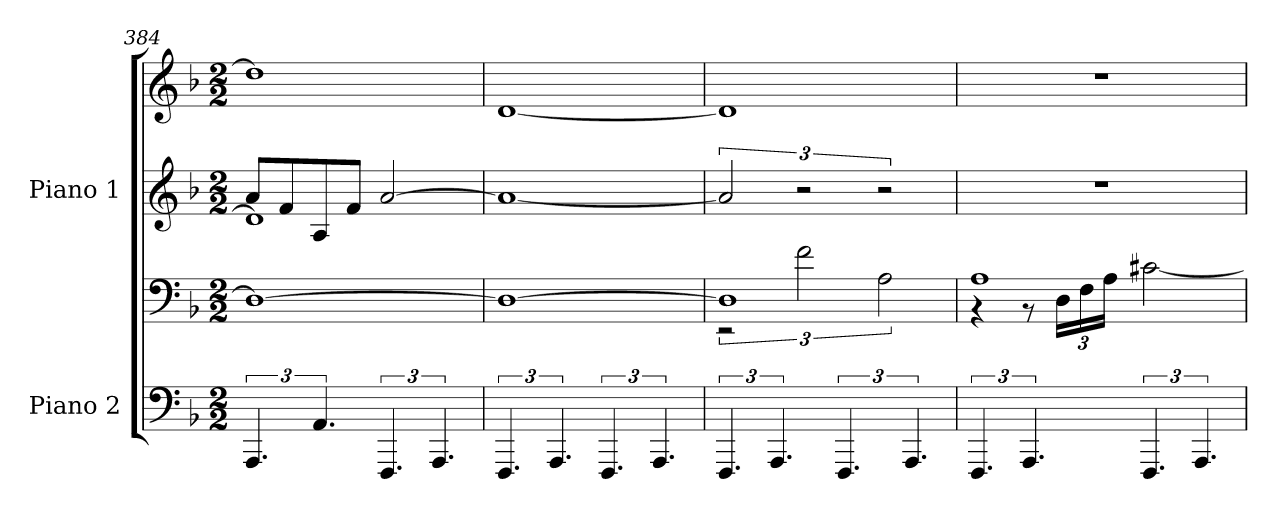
**kern	**kern	**kern	**kern
*part2	*part2	*part1	*part1
*staff4	*staff3	*staff2	*staff1
*I"Piano 2	*	*I"Piano 1	*
*I'Pno. 2	*	*I'Pno. 1	*
*clefF4	*clefF4	*clefG2	*clefG2
*k[b-]	*k[b-]	*k[b-]	*k[b-]
*M2/2	*M2/2	*M2/2	*M2/2
=384	=384	=384	=384
*	*	*^	*
6.AAA/	1D_	8a/L	1d]	1dd]
.	.	8f/	.	.
6.AA/	.	8A/	.	.
.	.	8f/J	.	.
6.FFF/	.	[2a/	.	.
6.AAA/	.	.	.	.
*	*	*v	*v	*
=385	=385	=385	=385
6.FFF/	1D_	1a_	[1d
6.AAA/	.	.	.
6.FFF/	.	.	.
6.AAA/	.	.	.
=386	=386	=386	=386
*	*^	*	*
6.FFF/	1D]	3r	3a/]	1d]
6.AAA/	.	.	.	.
.	.	3f\	3r	.
6.FFF/	.	.	.	.
.	.	3A\	3r	.
6.AAA/	.	.	.	.
=387	=387	=387	=387	=387
6.FFF/	1A	4r	1r	1r
6.AAA/	.	8r	.	.
*	*	*Xbrackettup	*	*
.	.	24D\LL	.	.
.	.	24F\	.	.
.	.	24A\JJ	.	.
6.FFF/	.	[2c#X\	.	.
6.AAA/	.	.	.	.
*	*v	*v	*	*
=	=	=	=
*-	*-	*-	*-
